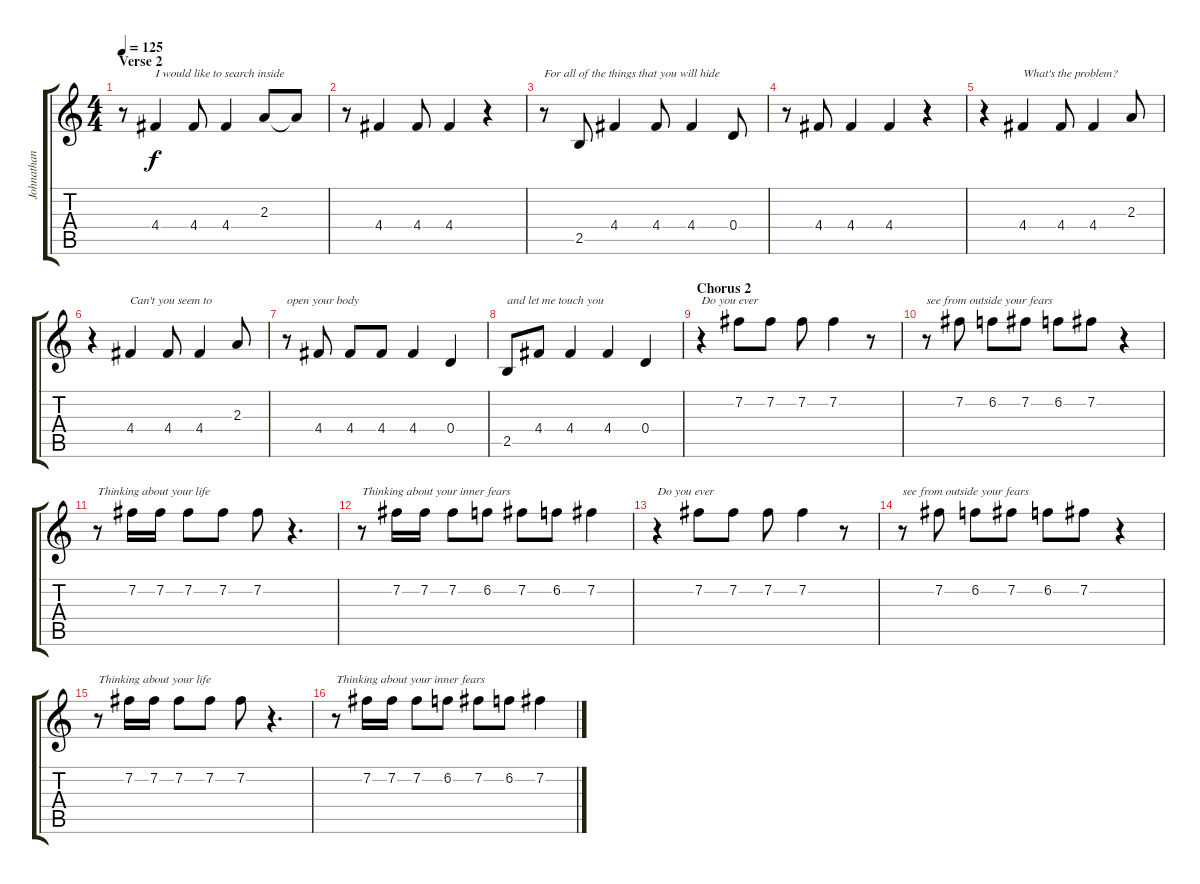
\track ("Johnathan Davis - Vocals" "Johnathan ") {instrument electricguitarmuted}
\staff {score tabs}
\tuning (E4 B3 G3 D3 A2 E2) {hide}
\ts (4 4)
\section ("" "Verse 2")
\tempo 125
\clef g2
\ks c
r.8{dy f} 4.4.4{txt "I would like to search inside "} 4.4.8 4.4.4 2.3.8 2.3{t}.8 |
r.8 4.4.4 4.4.8 4.4.4 r.4 |
r.8{txt "For all of the things that you will hide "} 2.5.8 4.4.4 4.4.8 4.4.4 0.4.8 |
r.8 4.4.8 4.4.4 4.4.4 r.4 |
r.4 4.4.4{txt "What's the problem? "} 4.4.8 4.4.4 2.3.8 |
r.4 4.4.4{txt "Can't you seem to "} 4.4.8 4.4.4 2.3.8 |
r.8{txt "open your body"} 4.4.8 4.4.8 4.4.8 4.4.4 0.4.4 |
2.5.8{txt "and let me touch you"} 4.4.8 4.4.4 4.4.4 0.4.4 |
\section ("" "Chorus 2")
r.4{txt "Do you ever"} 7.2.8 7.2.8 7.2.8 7.2.4 r.8 |
r.8{txt "see from outside your fears"} 7.2.8 6.2.8 7.2.8 6.2.8 7.2.8 r.4 |
r.8{txt "Thinking about your life "} 7.2.16 7.2.16 7.2.8 7.2.8 7.2.8 r.4{d} |
r.8{txt "Thinking about your inner fears"} 7.2.16 7.2.16 7.2.8 6.2.8 7.2.8 6.2.8 7.2.4 |
r.4{txt "Do you ever"} 7.2.8 7.2.8 7.2.8 7.2.4 r.8 |
r.8{txt "see from outside your fears"} 7.2.8 6.2.8 7.2.8 6.2.8 7.2.8 r.4 |
r.8{txt "Thinking about your life "} 7.2.16 7.2.16 7.2.8 7.2.8 7.2.8 r.4{d} |
r.8{txt "Thinking about your inner fears"} 7.2.16 7.2.16 7.2.8 6.2.8 7.2.8 6.2.8 7.2.4
